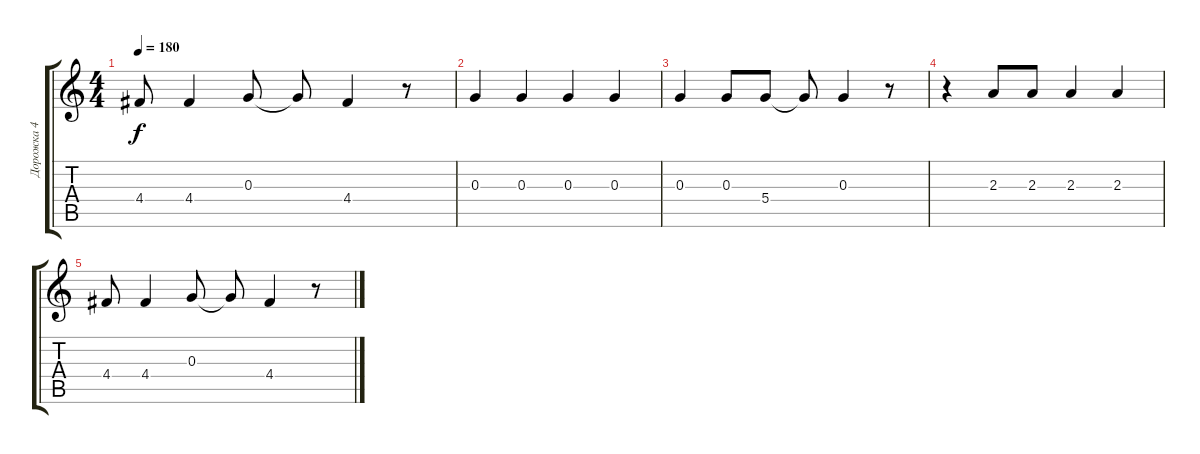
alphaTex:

\track ("Дорожка 4" "Дорожка 4") {instrument overdrivenguitar}
\staff {score tabs}
\tuning (E4 B3 G3 D3 A2 E2) {hide}
\ts (4 4)
\tempo 180
\clef g2
\ks c
4.4.8{dy f} 4.4.4 0.3.8 0.3{t}.8 4.4.4 r.8 |
0.3.4 0.3.4 0.3.4 0.3.4 |
0.3.4 0.3.8 5.4.8 5.4{t}.8 0.3.4 r.8 |
r.4 2.3.8 2.3.8 2.3.4 2.3.4 |
4.4.8 4.4.4 0.3.8 0.3{t}.8 4.4.4 r.8
